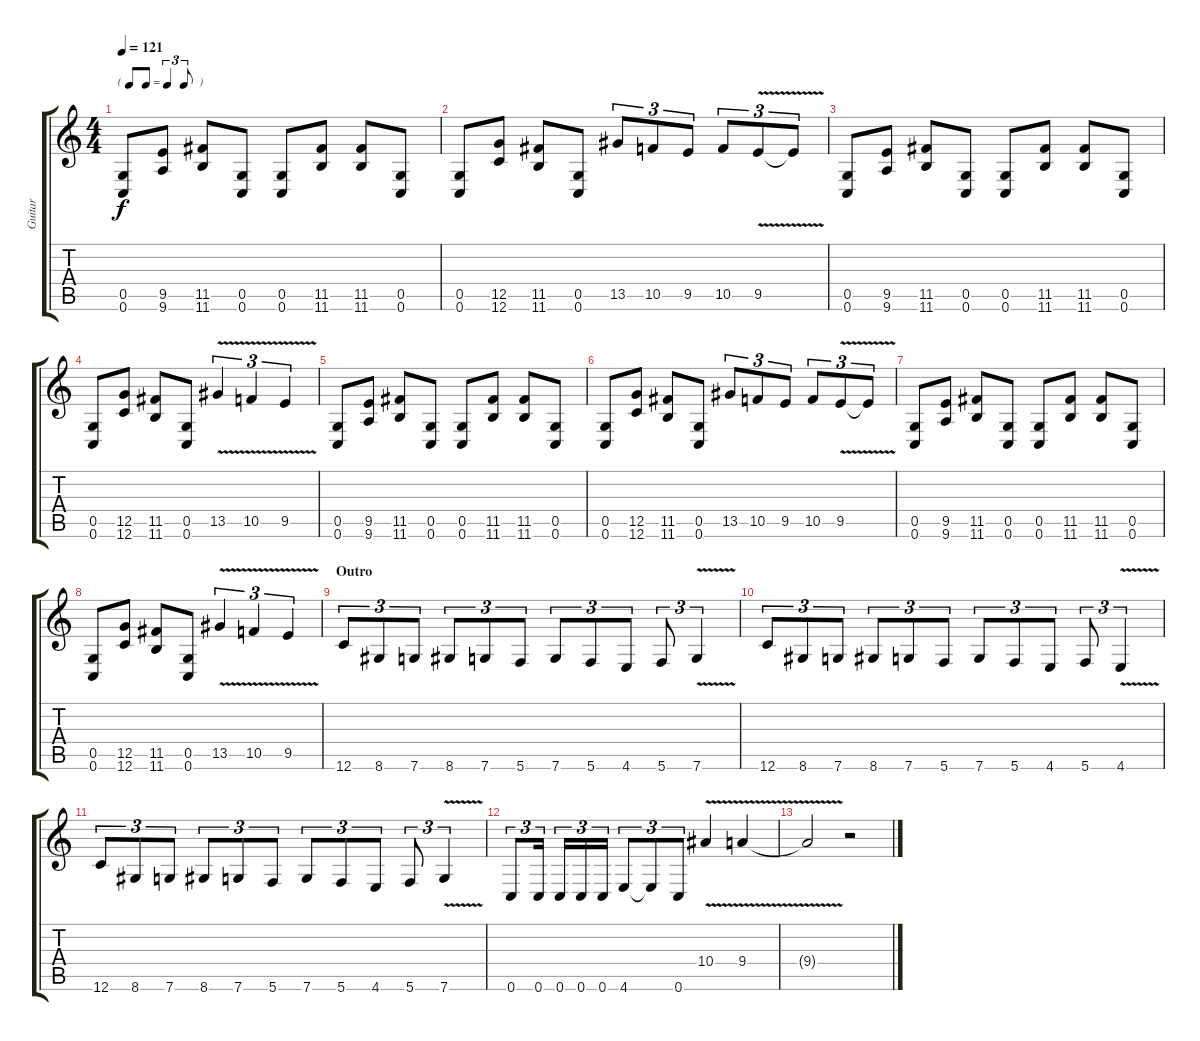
\track ("Guitar" "Guitar") {instrument distortionguitar}
\staff {score tabs}
\tuning (D4 A3 F3 C3 G2 C2) {hide}
\ts (4 4)
\tf triplet8th
\tempo 121
\clef g2
\ks c
(0.5 0.6).8{dy f} (9.5 9.6).8 (11.5 11.6).8 (0.5 0.6).8 (0.5 0.6).8 (11.5 11.6).8 (11.5 11.6).8 (0.5 0.6).8 |
(0.5 0.6).8 (12.5 12.6).8 (11.5 11.6).8 (0.5 0.6).8 13.5.8{tu (3 2)} 10.5.8{tu (3 2)} 9.5.8{tu (3 2)} 10.5.8{tu (3 2)} 9.5{v}.8{tu (3 2)} 9.5{t}.8{tu (3 2)} |
(0.5 0.6).8 (9.5 9.6).8 (11.5 11.6).8 (0.5 0.6).8 (0.5 0.6).8 (11.5 11.6).8 (11.5 11.6).8 (0.5 0.6).8 |
(0.5 0.6).8 (12.5 12.6).8 (11.5 11.6).8 (0.5 0.6).8 13.5{v}.4{tu (3 2)} 10.5{v}.4{tu (3 2)} 9.5{v}.4{tu (3 2)} |
(0.5 0.6).8 (9.5 9.6).8 (11.5 11.6).8 (0.5 0.6).8 (0.5 0.6).8 (11.5 11.6).8 (11.5 11.6).8 (0.5 0.6).8 |
(0.5 0.6).8 (12.5 12.6).8 (11.5 11.6).8 (0.5 0.6).8 13.5.8{tu (3 2)} 10.5.8{tu (3 2)} 9.5.8{tu (3 2)} 10.5.8{tu (3 2)} 9.5{v}.8{tu (3 2)} 9.5{t}.8{tu (3 2)} |
(0.5 0.6).8 (9.5 9.6).8 (11.5 11.6).8 (0.5 0.6).8 (0.5 0.6).8 (11.5 11.6).8 (11.5 11.6).8 (0.5 0.6).8 |
(0.5 0.6).8 (12.5 12.6).8 (11.5 11.6).8 (0.5 0.6).8 13.5{v}.4{tu (3 2)} 10.5{v}.4{tu (3 2)} 9.5{v}.4{tu (3 2)} |
\section ("" "Outro")
12.6.8{tu (3 2)} 8.6.8{tu (3 2)} 7.6.8{tu (3 2)} 8.6.8{tu (3 2)} 7.6.8{tu (3 2)} 5.6.8{tu (3 2)} 7.6.8{tu (3 2)} 5.6.8{tu (3 2)} 4.6.8{tu (3 2)} 5.6.8{tu (3 2)} 7.6{v}.4{tu (3 2)} |
12.6.8{tu (3 2)} 8.6.8{tu (3 2)} 7.6.8{tu (3 2)} 8.6.8{tu (3 2)} 7.6.8{tu (3 2)} 5.6.8{tu (3 2)} 7.6.8{tu (3 2)} 5.6.8{tu (3 2)} 4.6.8{tu (3 2)} 5.6.8{tu (3 2)} 4.6{v}.4{tu (3 2)} |
12.6.8{tu (3 2)} 8.6.8{tu (3 2)} 7.6.8{tu (3 2)} 8.6.8{tu (3 2)} 7.6.8{tu (3 2)} 5.6.8{tu (3 2)} 7.6.8{tu (3 2)} 5.6.8{tu (3 2)} 4.6.8{tu (3 2)} 5.6.8{tu (3 2)} 7.6{v}.4{tu (3 2)} |
0.6.8{tu (3 2)} 0.6.16{tu (3 2)} 0.6.16{tu (3 2)} 0.6.16{tu (3 2)} 0.6.16{tu (3 2)} 4.6.8{tu (3 2)} 4.6{t}.8{tu (3 2)} 0.6.8{tu (3 2)} 10.4{v}.4 9.4{v}.4 |
9.4{t}.2 r.2
